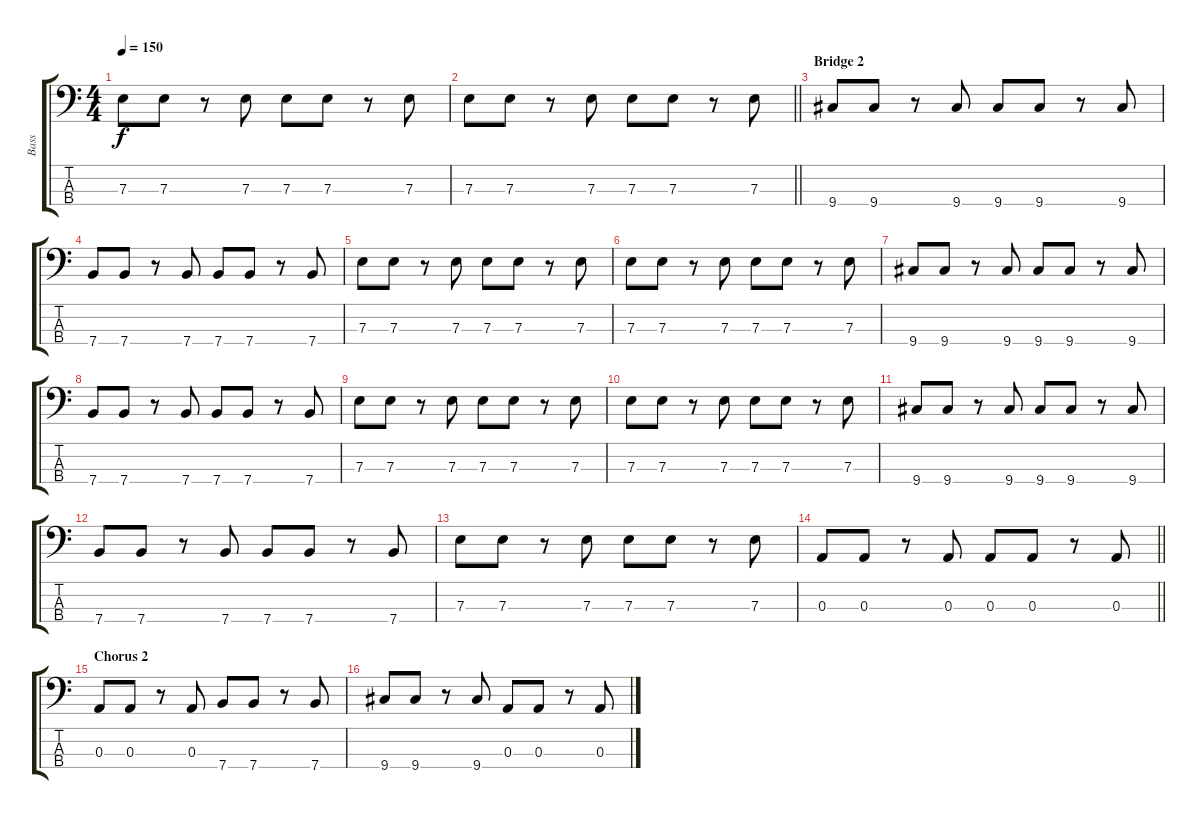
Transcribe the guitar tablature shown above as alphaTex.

\track ("Bass" "Bass") {instrument electricbasspick}
\staff {score tabs}
\tuning (G2 D2 A1 E1) {hide}
\ts (4 4)
\tempo 150
\clef f4
\ks c
7.3.8{dy f} 7.3.8 r.8 7.3.8 7.3.8 7.3.8 r.8 7.3.8 |
\barLineRight lightlight
7.3.8 7.3.8 r.8 7.3.8 7.3.8 7.3.8 r.8 7.3.8 |
\section ("" "Bridge 2")
9.4.8 9.4.8 r.8 9.4.8 9.4.8 9.4.8 r.8 9.4.8 |
7.4.8 7.4.8 r.8 7.4.8 7.4.8 7.4.8 r.8 7.4.8 |
7.3.8 7.3.8 r.8 7.3.8 7.3.8 7.3.8 r.8 7.3.8 |
7.3.8 7.3.8 r.8 7.3.8 7.3.8 7.3.8 r.8 7.3.8 |
9.4.8 9.4.8 r.8 9.4.8 9.4.8 9.4.8 r.8 9.4.8 |
7.4.8 7.4.8 r.8 7.4.8 7.4.8 7.4.8 r.8 7.4.8 |
7.3.8 7.3.8 r.8 7.3.8 7.3.8 7.3.8 r.8 7.3.8 |
7.3.8 7.3.8 r.8 7.3.8 7.3.8 7.3.8 r.8 7.3.8 |
9.4.8 9.4.8 r.8 9.4.8 9.4.8 9.4.8 r.8 9.4.8 |
7.4.8 7.4.8 r.8 7.4.8 7.4.8 7.4.8 r.8 7.4.8 |
7.3.8 7.3.8 r.8 7.3.8 7.3.8 7.3.8 r.8 7.3.8 |
\barLineRight lightlight
0.3.8 0.3.8 r.8 0.3.8 0.3.8 0.3.8 r.8 0.3.8 |
\section ("" "Chorus 2")
0.3.8 0.3.8 r.8 0.3.8 7.4.8 7.4.8 r.8 7.4.8 |
9.4.8 9.4.8 r.8 9.4.8 0.3.8 0.3.8 r.8 0.3.8
